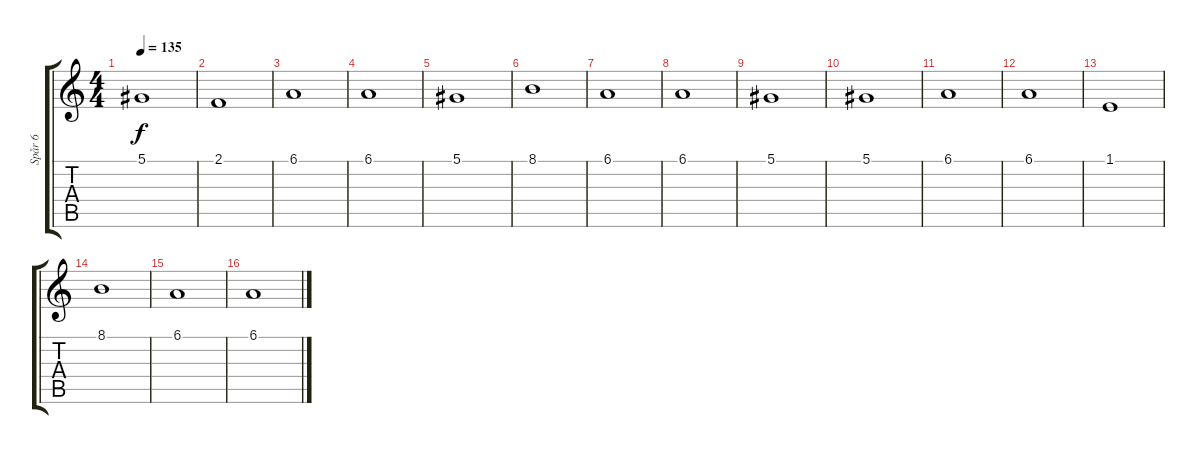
\track ("Spår 6" "Spår 6") {instrument synthstrings1}
\staff {score tabs}
\tuning (Eb4 Bb3 Gb3 Db3 Ab2 Db2) {hide}
\ts (4 4)
\tempo 135
\clef g2
\ks c
5.1.1{dy f} |
2.1.1 |
6.1.1 |
6.1.1 |
5.1.1 |
8.1.1 |
6.1.1 |
6.1.1 |
5.1.1 |
5.1.1 |
6.1.1 |
6.1.1 |
1.1.1 |
8.1.1 |
6.1.1 |
6.1.1
